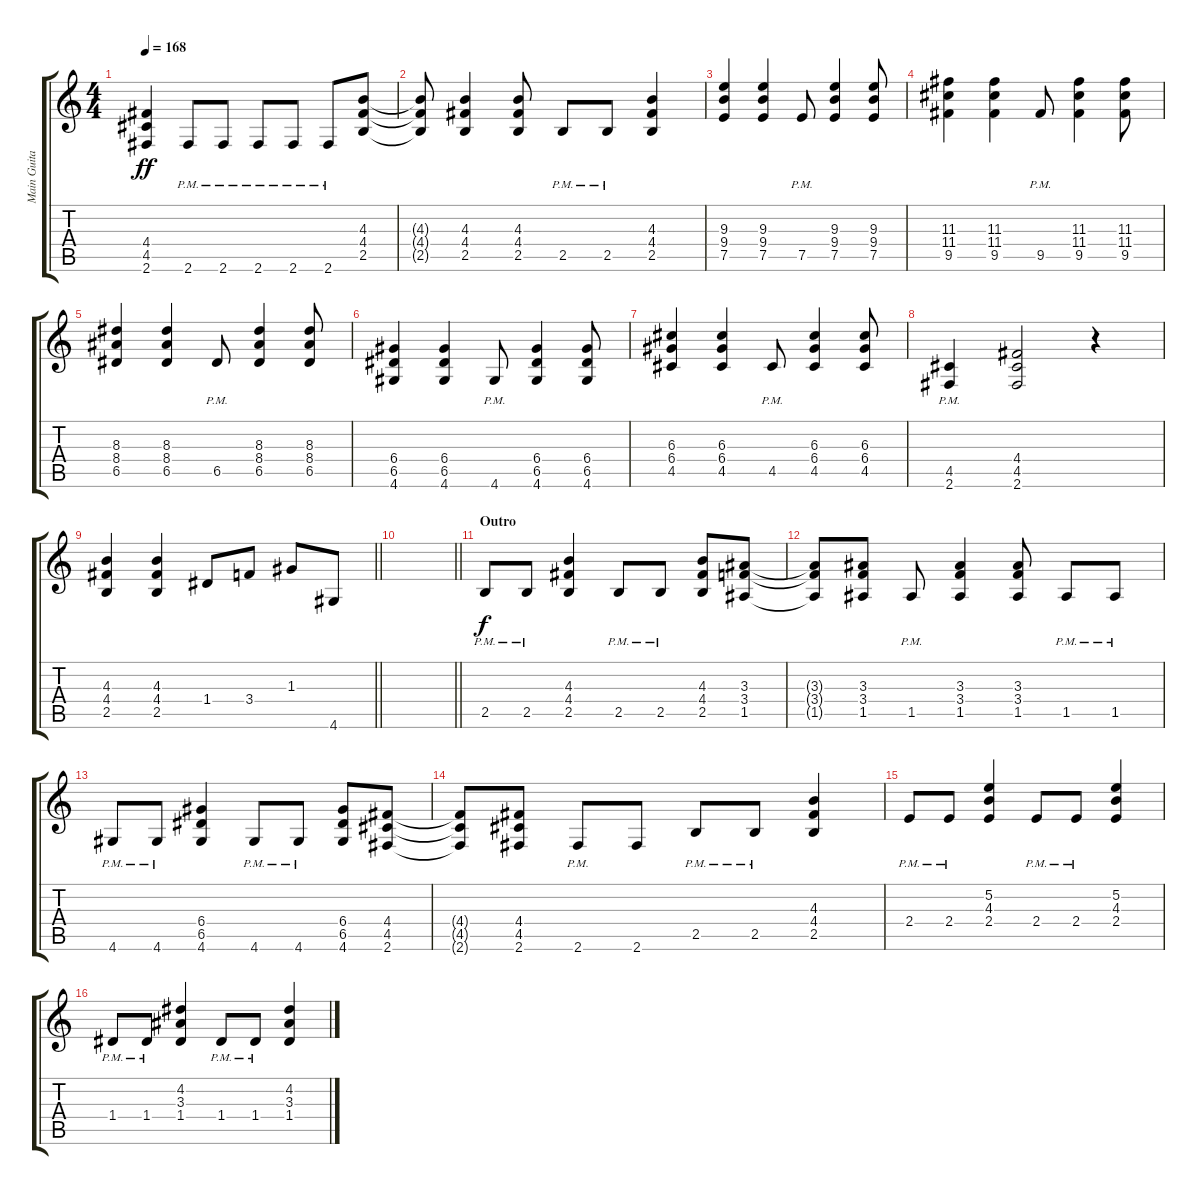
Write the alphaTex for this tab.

\track ("Main Guitar" "Main Guita") {instrument overdrivenguitar}
\staff {score tabs}
\tuning (E4 B3 G3 D3 A2 E2) {hide}
\ts (4 4)
\tempo 168
\clef g2
\ks c
(4.4 4.5 2.6).4{dy ff} 2.6{pm}.8 2.6{pm}.8 2.6{pm}.8 2.6{pm}.8 2.6{pm}.8 (4.3 4.4 2.5).8 |
(4.3{t} 4.4{t} 2.5{t}).8 (4.3 4.4 2.5).4 (4.3 4.4 2.5).8 2.5{pm}.8 2.5{pm}.8 (4.3 4.4 2.5).4 |
(9.3 9.4 7.5).4 (9.3 9.4 7.5).4 7.5{pm}.8 (9.3 9.4 7.5).4 (9.3 9.4 7.5).8 |
(11.3 11.4 9.5).4 (11.3 11.4 9.5).4 9.5{pm}.8 (11.3 11.4 9.5).4 (11.3 11.4 9.5).8 |
(8.3 8.4 6.5).4 (8.3 8.4 6.5).4 6.5{pm}.8 (8.3 8.4 6.5).4 (8.3 8.4 6.5).8 |
(6.4 6.5 4.6).4 (6.4 6.5 4.6).4 4.6{pm}.8 (6.4 6.5 4.6).4 (6.4 6.5 4.6).8 |
(6.3 6.4 4.5).4 (6.3 6.4 4.5).4 4.5{pm}.8 (6.3 6.4 4.5).4 (6.3 6.4 4.5).8 |
(4.5{pm} 2.6{pm}).4 (4.4 4.5 2.6).2 r.4 |
\barLineRight lightlight
(4.3 4.4 2.5).4 (4.3 4.4 2.5).4 1.4.8 3.4.8 1.3.8 4.6.8 |
\barLineRight lightlight
|
\section ("" "Outro")
2.5{pm}.8{dy f} 2.5{pm}.8 (4.3 4.4 2.5).4 2.5{pm}.8 2.5{pm}.8 (4.3 4.4 2.5).8 (3.3 3.4 1.5).8 |
(3.3{t} 3.4{t} 1.5{t}).8 (3.3 3.4 1.5).8 1.5{pm}.8 (3.3 3.4 1.5).4 (3.3 3.4 1.5).8 1.5{pm}.8 1.5{pm}.8 |
4.6{pm}.8 4.6{pm}.8 (6.4 6.5 4.6).4 4.6{pm}.8 4.6{pm}.8 (6.4 6.5 4.6).8 (4.4 4.5 2.6).8 |
(4.4{t} 4.5{t} 2.6{t}).8 (4.4 4.5 2.6).8 2.6{pm}.8 2.6.8 2.5{pm}.8 2.5{pm}.8 (4.3 4.4 2.5).4 |
2.4{pm}.8 2.4{pm}.8 (5.2 4.3 2.4).4 2.4{pm}.8 2.4{pm}.8 (5.2 4.3 2.4).4 |
1.4{pm}.8 1.4{pm}.8 (4.2 3.3 1.4).4 1.4{pm}.8 1.4{pm}.8 (4.2 3.3 1.4).4
